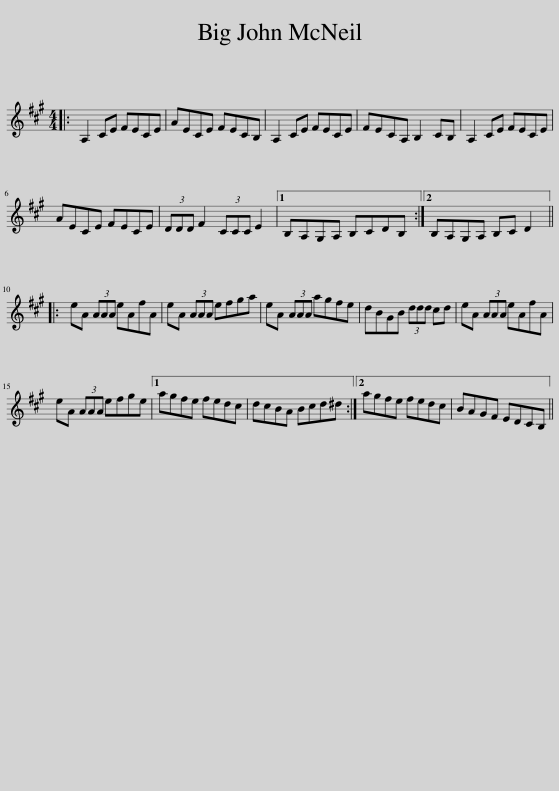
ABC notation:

X:1
L:1/8
M:4/4
I:linebreak $
K:A
V:1 treble
V:1
|: A,2 CE FECE | AECE FECB, | A,2 CE FECE | FECA, B,2 CB, | A,2 CE FECE |$ %5
 AECE FECE | (3DDD F2 (3CCC E2 |1 B,A,G,A, B,CDB, :|2 B,A,G,A, B,C D2 |:$ eA (3AAA eAfA | %10
 eA (3AAA efga | eA (3AAA agfe | dBGB (3ddd cd | eA (3AAA eAfA |$ eA (3AAA efge |1 %15
 agfe fedc | dcBA Bcd^d :|2 agfe fedc | BAGF EDCB, || %19
